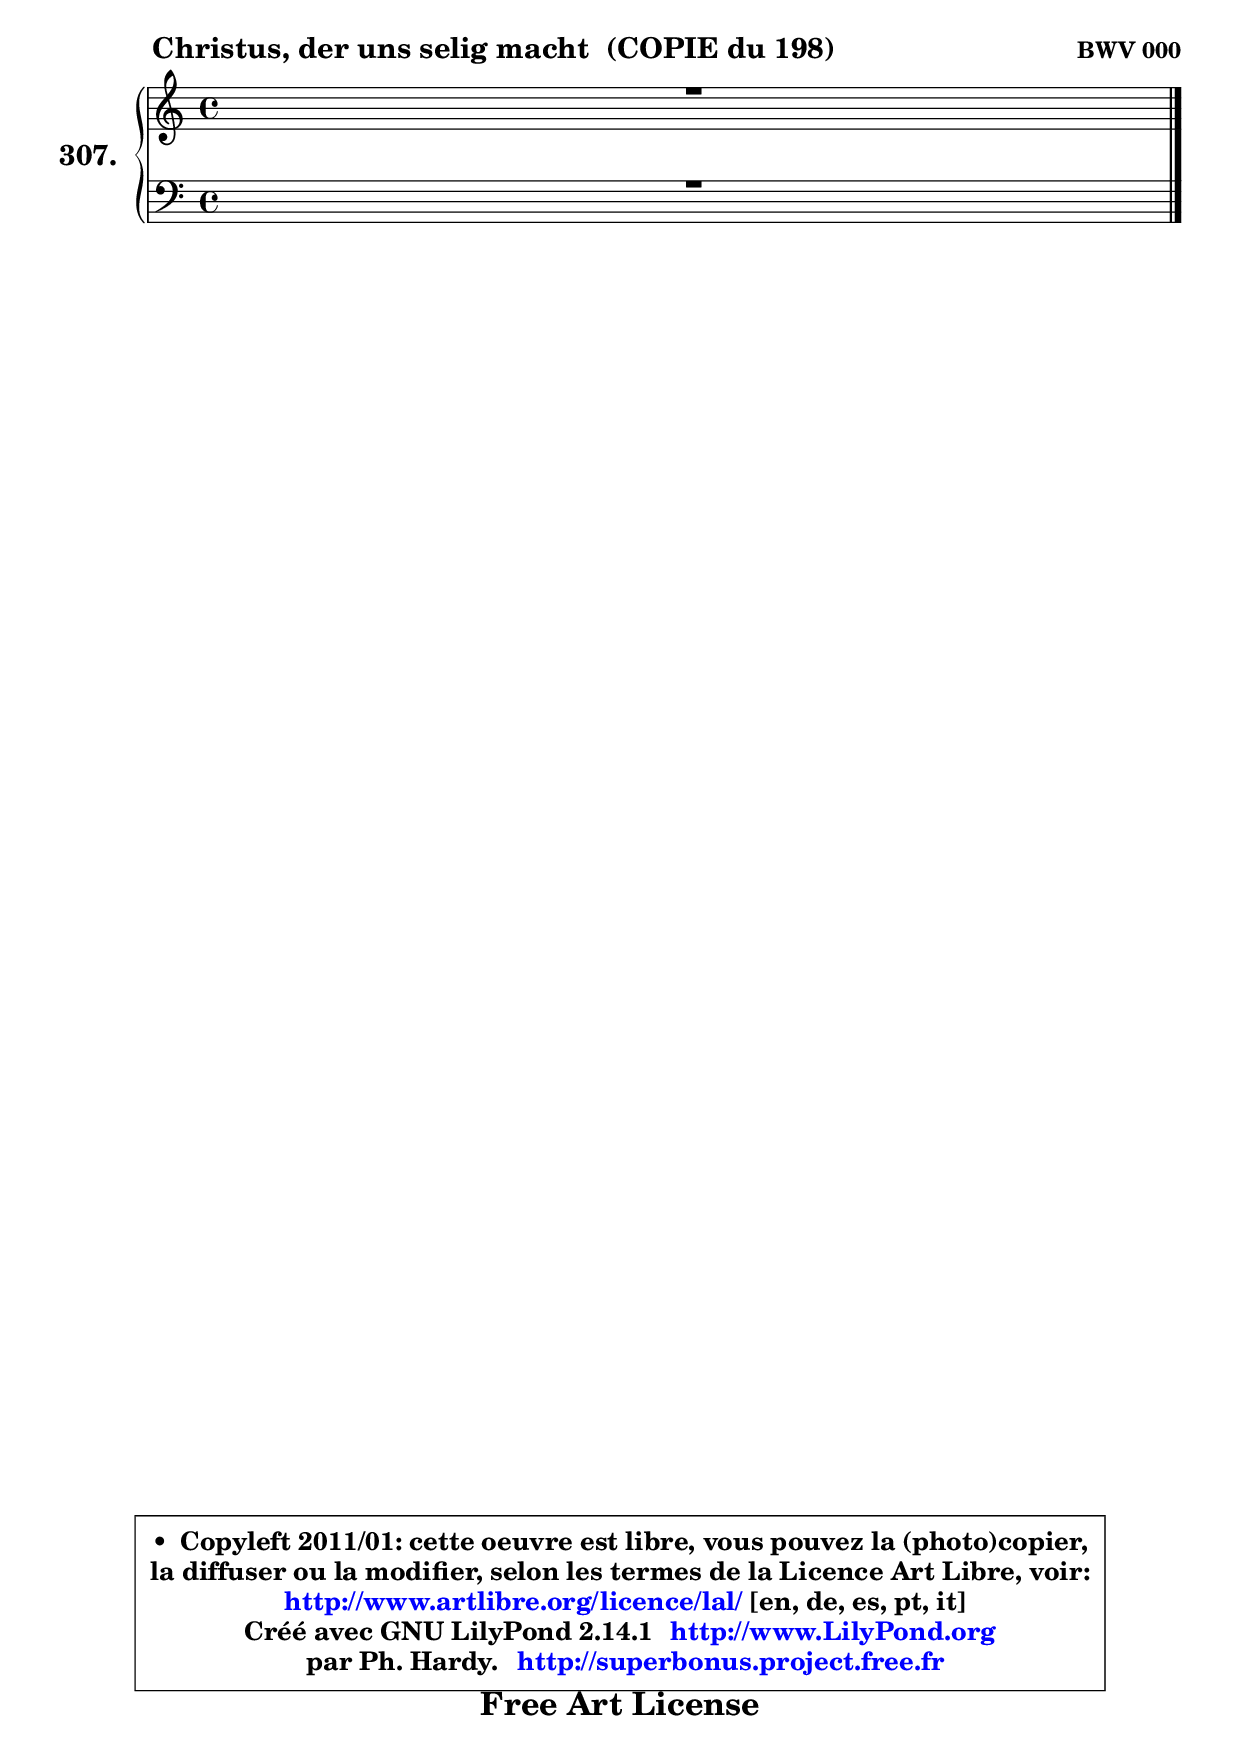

\version "2.14.1"

    \paper {
%	system-system-spacing #'padding = #0.1
%	score-system-spacing #'padding = #0.1
%	ragged-bottom = ##f
%	ragged-last-bottom = ##f
	ragged-right = ##f
	}

    \header {
      opus = \markup { \bold "BWV 000" }
      piece = \markup { \hspace #9 \fontsize #2 \bold "Christus, der uns selig macht  (COPIE du 198)" }
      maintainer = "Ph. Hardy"
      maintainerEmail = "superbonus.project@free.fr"
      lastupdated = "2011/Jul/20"
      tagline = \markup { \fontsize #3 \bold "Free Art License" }
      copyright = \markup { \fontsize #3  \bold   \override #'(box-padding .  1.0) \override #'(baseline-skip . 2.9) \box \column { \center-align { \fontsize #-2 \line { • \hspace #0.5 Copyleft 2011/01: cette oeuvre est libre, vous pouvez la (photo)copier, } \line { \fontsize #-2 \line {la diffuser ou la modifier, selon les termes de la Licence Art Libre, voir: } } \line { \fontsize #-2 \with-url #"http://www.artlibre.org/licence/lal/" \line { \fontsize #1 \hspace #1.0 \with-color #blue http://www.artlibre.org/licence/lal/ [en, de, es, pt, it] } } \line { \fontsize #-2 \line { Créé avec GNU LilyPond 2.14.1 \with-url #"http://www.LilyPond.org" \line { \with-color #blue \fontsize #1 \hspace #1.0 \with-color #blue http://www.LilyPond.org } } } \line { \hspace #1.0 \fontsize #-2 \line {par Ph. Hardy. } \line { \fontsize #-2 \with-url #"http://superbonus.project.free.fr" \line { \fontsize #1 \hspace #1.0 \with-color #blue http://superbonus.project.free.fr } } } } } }

	  }

  guidemidi = {
	\tempo 4 = 78

	}

  upper = {
	\time 4/4
	\key c \major
	\clef treble
	\voiceOne
	<< { 
	% SOPRANO
	\set Voice.midiInstrument = "acoustic grand"
	\relative c' {
	R1 |
\break
        \bar "|."
	} % fin de relative
	}

	\context Voice="1" { \voiceTwo 
	% ALTO
	\set Voice.midiInstrument = "acoustic grand"
	\relative c' {
	
        \bar "|."
	} % fin de relative
	\oneVoice
	} >>
	}

    lower = {
	\time 4/4
	\key c \major
	\clef bass
	\voiceOne
	<< { 
	% TENOR
	\set Voice.midiInstrument = "acoustic grand"
	\relative c' {
	R1 |
\break
        \bar "|."
	} % fin de relative
	}
	\context Voice="1" { \voiceTwo 
	% BASS
	\set Voice.midiInstrument = "acoustic grand"
	\relative c {
        
        \bar "|."
	} % fin de relative
	\oneVoice
	} >>
	}


    \score { 

	\new PianoStaff <<
	\set PianoStaff.instrumentName = \markup { \bold \huge "307." }
	\new Staff = "upper" \upper
	\new Staff = "lower" \lower
	>>

    \layout {
%	ragged-last = ##f
	   }

         } % fin de score

  \score {
    \unfoldRepeats { << \guidemidi \upper \lower >> }
    \midi {
    \context {
     \Staff
      \remove "Staff_performer"
               }

     \context {
      \Voice
       \consists "Staff_performer"
                }

     \context { 
      \Score
      tempoWholesPerMinute = #(ly:make-moment 78 4)
		}
	    }
	}

